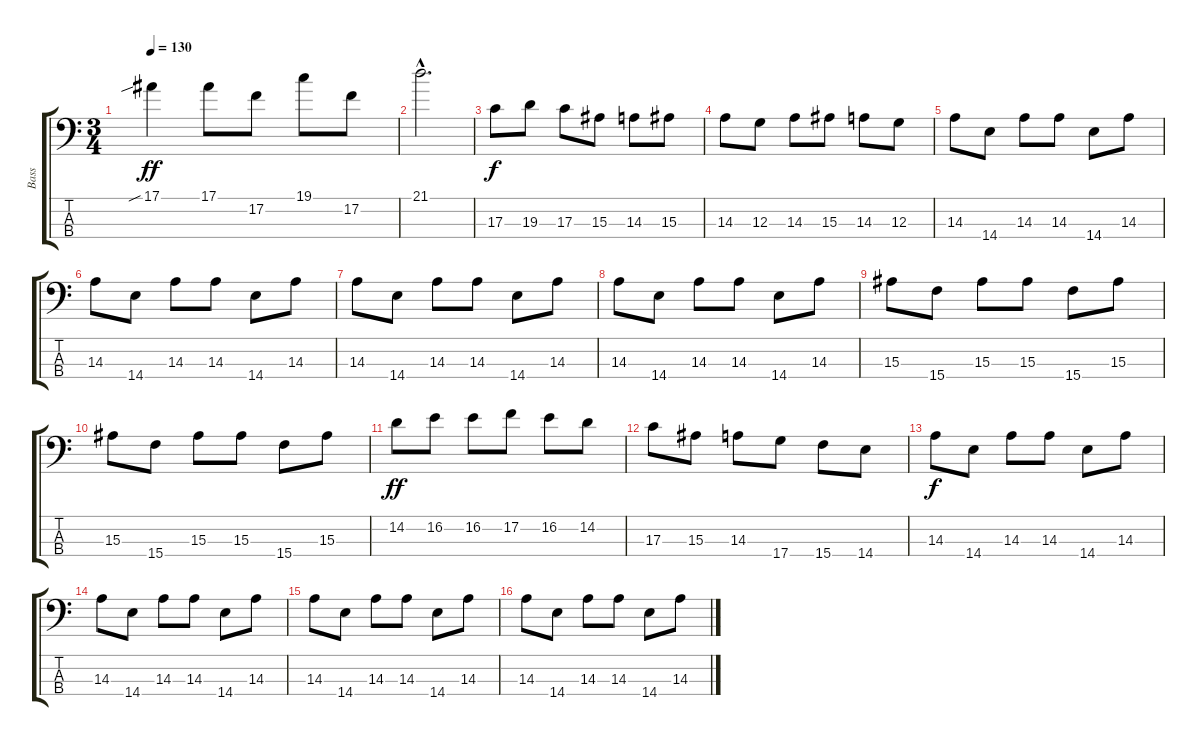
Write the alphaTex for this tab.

\track ("Bass" "Bass") {instrument electricbassfinger}
\staff {score tabs}
\tuning (F2 C2 G1 D1) {hide}
\ts (3 4)
\tempo 130
\clef f4
\ks c
17.1{sib}.4{dy ff} 17.1.8 17.2.8 19.1.8 17.2.8 |
21.1{hac}.2{d} |
17.3.8{dy f} 19.3.8 17.3.8 15.3.8 14.3.8 15.3.8 |
14.3.8 12.3.8 14.3.8 15.3.8 14.3.8 12.3.8 |
14.3.8 14.4.8 14.3.8 14.3.8 14.4.8 14.3.8 |
14.3.8 14.4.8 14.3.8 14.3.8 14.4.8 14.3.8 |
14.3.8 14.4.8 14.3.8 14.3.8 14.4.8 14.3.8 |
14.3.8 14.4.8 14.3.8 14.3.8 14.4.8 14.3.8 |
15.3.8 15.4.8 15.3.8 15.3.8 15.4.8 15.3.8 |
15.3.8 15.4.8 15.3.8 15.3.8 15.4.8 15.3.8 |
14.2.8{dy ff} 16.2.8 16.2.8 17.2.8 16.2.8 14.2.8 |
17.3.8 15.3.8 14.3.8 17.4.8 15.4.8 14.4.8 |
14.3.8{dy f} 14.4.8 14.3.8 14.3.8 14.4.8 14.3.8 |
14.3.8 14.4.8 14.3.8 14.3.8 14.4.8 14.3.8 |
14.3.8 14.4.8 14.3.8 14.3.8 14.4.8 14.3.8 |
14.3.8 14.4.8 14.3.8 14.3.8 14.4.8 14.3.8
